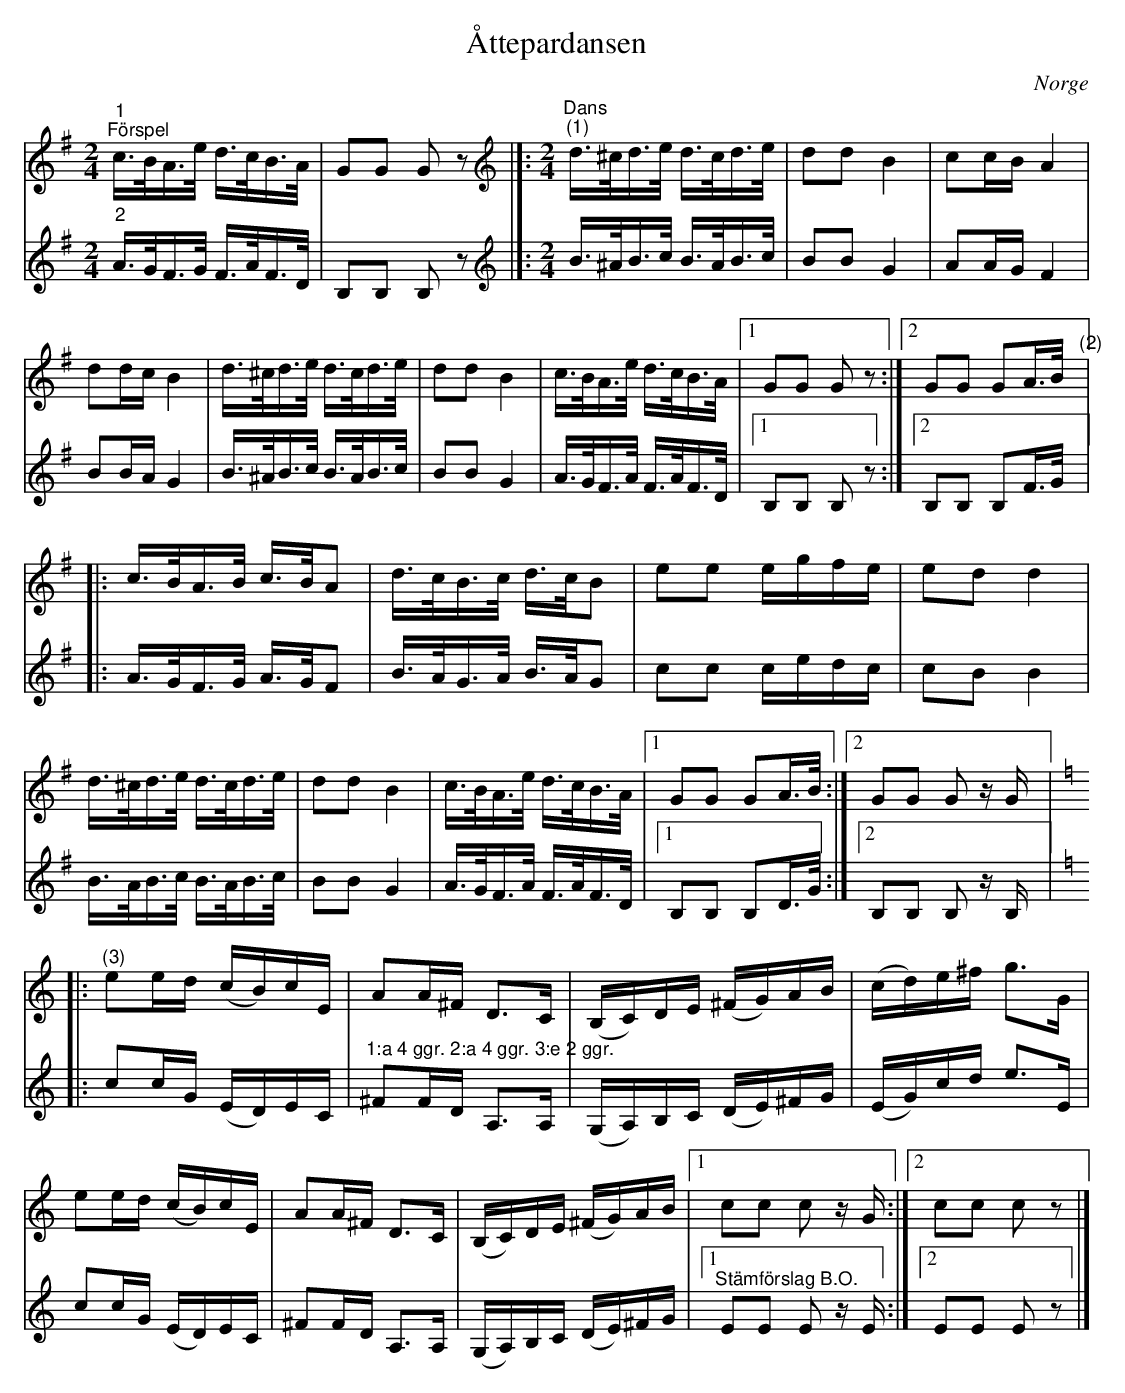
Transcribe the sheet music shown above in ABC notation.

X:1
T:Åttepardansen
O:Norge
L:1/16
M:2/4
K:G
V:1
"^1""^Förspel" c>BA>e d>cB>A | G2G2 G2 z2 |]:[K:G][M:2/4]"^Dans"[K:treble]"^(1)" d>^cd>e d>cd>e | d2d2 B4 | c2cB A4 |
d2dc B4 | d>^cd>e d>cd>e | d2d2 B4 | c>BA>e d>cB>A |1 G2G2 G2 z2 :|2 G2G2 G2A>B"^(2)" |:
c>BA>B c>BA2 | d>cB>c d>cB2 | e2e2 egfe | e2d2 d4 |
d>^cd>e d>cd>e | d2d2 B4 | c>BA>e d>cB>A |1 G2G2 G2A>B :|2 G2G2 G2 z G |:
[K:C]"^(3)" e2ed (cB)cE | A2A^F D2>C2 | (B,C)DE (^FG)AB | (cd)e^f g2>G2 |
e2ed (cB)cE | A2A^F D2>C2 | (B,C)DE (^FG)AB |1 c2c2 c2 z G :|2 c2c2 c2 z2 |]
V:2
"^2" A>GF>G F>AF>D | B,2B,2 B,2 z2 |]:[K:G][M:2/4][K:treble] B>^AB>c B>AB>c | B2B2 G4 | A2AG F4 |
B2BA G4 | B>^AB>c B>AB>c | B2B2 G4 | A>GF>A F>AF>D |1 B,2B,2 B,2 z2 :|2 B,2B,2 B,2F>G |:
A>GF>G A>GF2 | B>AG>A B>AG2 | c2c2 cedc | c2B2 B4 | B>AB>c B>AB>c | B2B2 G4 | A>GF>A F>AF>D |1 B,2B,2 B,2D>G :|2 B,2B,2 B,2 z B, |:
[K:C] c2cG (ED)EC | "^1:a 4 ggr. 2:a 4 ggr. 3:e 2 ggr." ^F2FD A,2>A,2 | (G,A,)B,C (DE)^FG | (EG)cd e2>E2 | c2cG (ED)EC | ^F2FD A,2>A,2 |
(G,A,)B,C (DE)^FG |1 "^Stämförslag B.O." E2E2 E2 z E :|2 E2E2 E2 z2 |]
